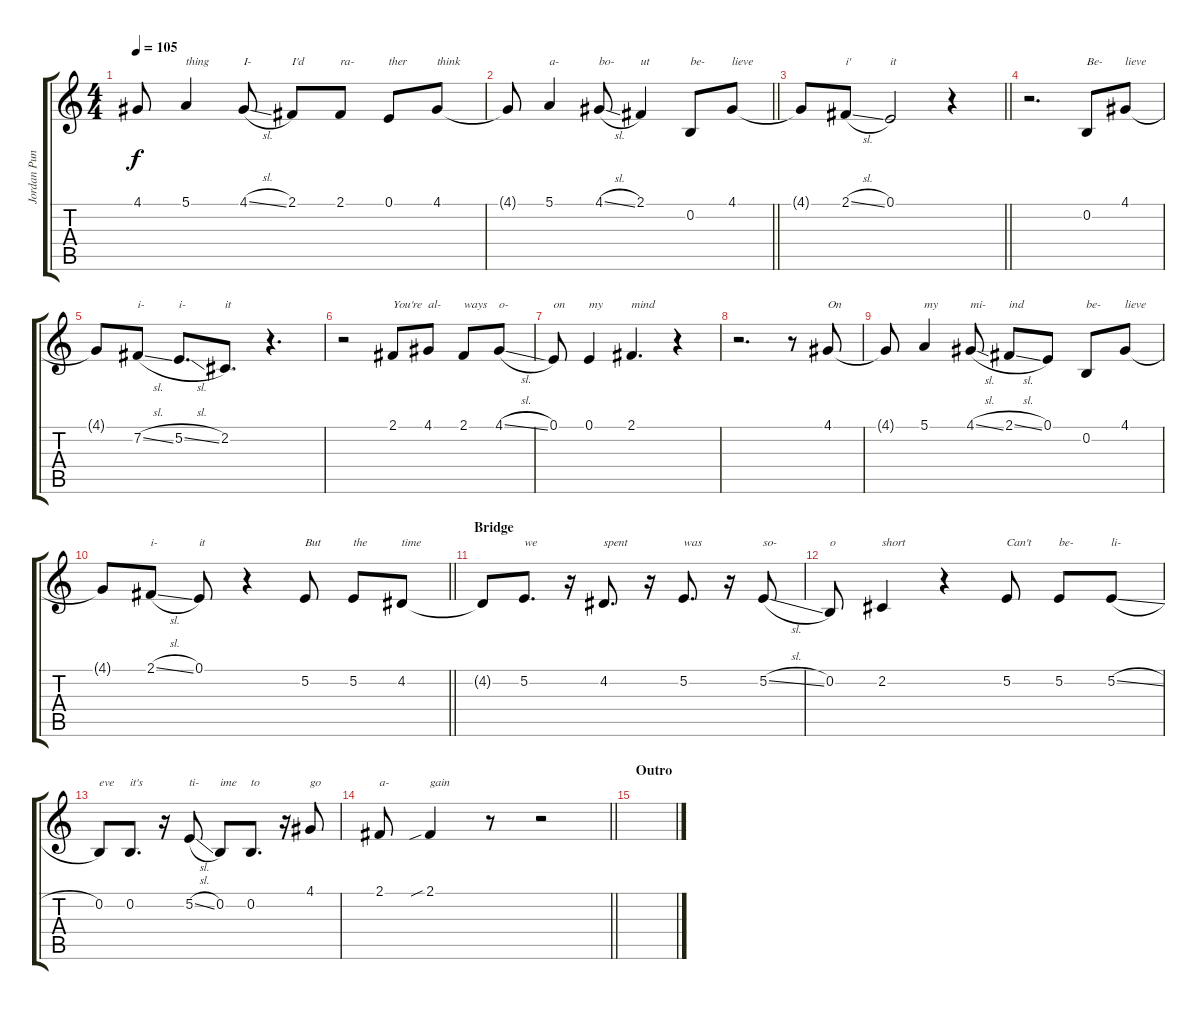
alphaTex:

\track ("Jordan Pundik" "Jordan Pun") {instrument altosax}
\staff {score tabs}
\tuning (E4 B3 G3 D3 A2 E2) {hide}
\ts (4 4)
\tempo 105
\clef g2
\ks c
4.1{t}.8{dy f} 5.1.4{txt "thing"} 4.1{sl}.8{txt "I-"} 2.1.8{txt "I'd"} 2.1.8{txt "ra-"} 0.1.8{txt "ther"} 4.1.8{txt "think"} |
\barLineRight lightlight
4.1{t}.8 5.1.4{txt "a-"} 4.1{sl}.8{txt "bo-"} 2.1.4{txt "ut"} 0.2.8{txt "be-"} 4.1.8{txt "lieve"} |
\barLineRight lightlight
4.1{t}.8 2.1{sl}.8{txt "i'"} 0.1.2{txt "it"} r.4 |
r.2{d} 0.2.8{txt "Be-"} 4.1.8{txt "lieve"} |
4.1{t}.8 7.2{sl}.8{txt "i-"} 5.2{sl}.8{d txt "i-"} 2.2.8{d txt "it"} r.4{d} |
r.2 2.1.8{txt "You're"} 4.1.8{txt "al-"} 2.1.8{txt "ways"} 4.1{sl}.8{txt "o-"} |
0.1.8{txt "on"} 0.1.4{txt "my"} 2.1.4{d txt "mind"} r.4 |
r.2{d} r.8 4.1.8{txt "On"} |
4.1{t}.8 5.1.4{txt "my"} 4.1{sl}.8{txt "mi-"} 2.1{sl}.8{txt "ind"} 0.1.8 0.2.8{txt "be-"} 4.1.8{txt "lieve"} |
\barLineRight lightlight
4.1{t}.8 2.1{sl}.8{txt "i-"} 0.1.8{txt "it"} r.4 5.2.8{txt "But"} 5.2.8{txt "the"} 4.2.8{txt "time"} |
\section ("" "Bridge")
4.2{t}.8 5.2.8{d txt "we"} r.16 4.2.8{d txt "spent"} r.16 5.2.8{d txt "was"} r.16 5.2{sl}.8{txt "so-"} |
0.2.8{txt "o"} 2.2.4{txt "short"} r.4 5.2.8{txt "Can't"} 5.2.8{txt "be-"} 5.2{sl}.8{txt "li-"} |
0.2.8{txt "eve"} 0.2.8{d txt "it's"} r.16 5.2{sl}.8{txt "ti-"} 0.2.8{txt "ime"} 0.2.8{d txt "to"} r.16 4.1.8{txt "go"} |
\barLineRight lightlight
2.1.8{txt "a-"} 2.1{sib}.4{txt "gain"} r.8 r.2 |
\section ("" "Outro")
